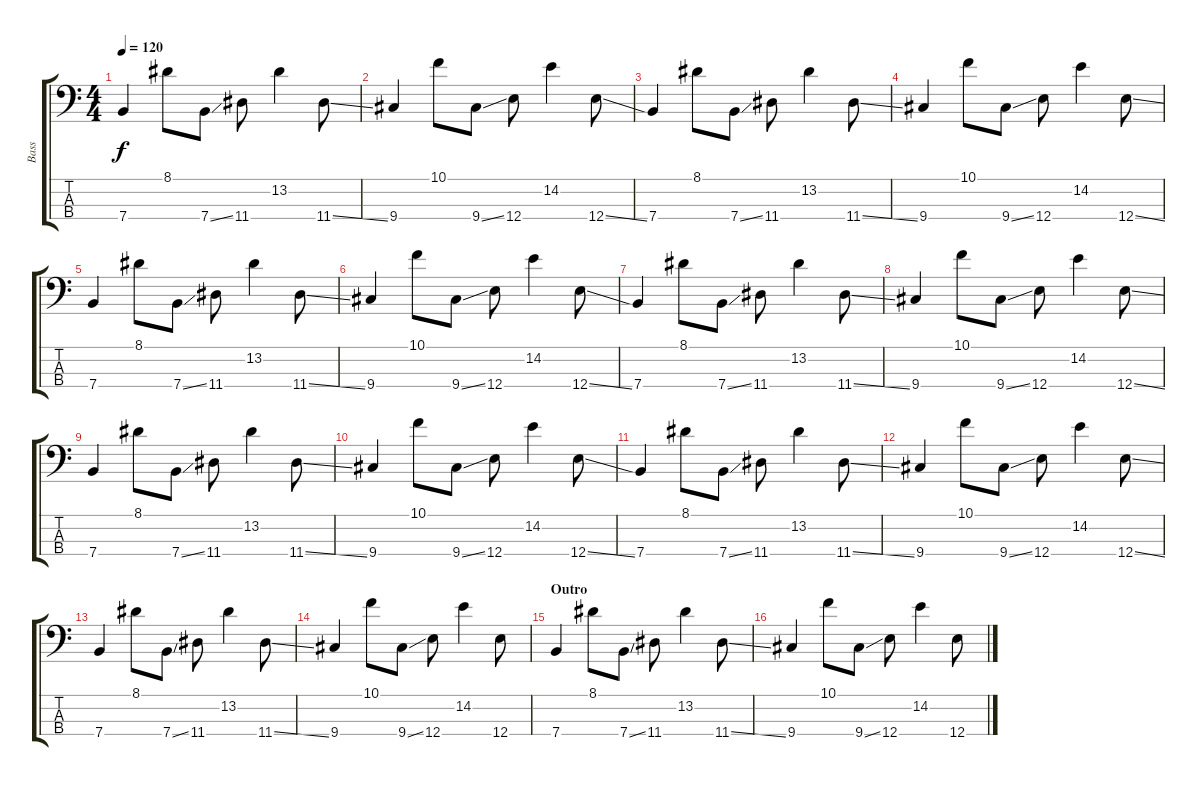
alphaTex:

\track ("Bass" "Bass") {instrument electricbassfinger}
\staff {score tabs}
\tuning (G2 D2 A1 E1) {hide}
\ts (4 4)
\tempo 120
\clef f4
\ks c
7.4.4{dy f} 8.1.8 7.4{ss}.8 11.4.8 13.2.4 11.4{ss}.8 |
9.4.4 10.1.8 9.4{ss}.8 12.4.8 14.2.4 12.4{ss}.8 |
7.4.4 8.1.8 7.4{ss}.8 11.4.8 13.2.4 11.4{ss}.8 |
9.4.4 10.1.8 9.4{ss}.8 12.4.8 14.2.4 12.4{ss}.8 |
7.4.4 8.1.8 7.4{ss}.8 11.4.8 13.2.4 11.4{ss}.8 |
9.4.4 10.1.8 9.4{ss}.8 12.4.8 14.2.4 12.4{ss}.8 |
7.4.4 8.1.8 7.4{ss}.8 11.4.8 13.2.4 11.4{ss}.8 |
9.4.4 10.1.8 9.4{ss}.8 12.4.8 14.2.4 12.4{ss}.8 |
7.4.4 8.1.8 7.4{ss}.8 11.4.8 13.2.4 11.4{ss}.8 |
9.4.4 10.1.8 9.4{ss}.8 12.4.8 14.2.4 12.4{ss}.8 |
7.4.4 8.1.8 7.4{ss}.8 11.4.8 13.2.4 11.4{ss}.8 |
9.4.4 10.1.8 9.4{ss}.8 12.4.8 14.2.4 12.4{ss}.8 |
7.4.4 8.1.8 7.4{ss}.8 11.4.8 13.2.4 11.4{ss}.8 |
9.4.4 10.1.8 9.4{ss}.8 12.4.8 14.2.4 12.4.8 |
\section ("" "Outro")
7.4.4 8.1.8 7.4{ss}.8 11.4.8 13.2.4 11.4{ss}.8 |
9.4.4 10.1.8 9.4{ss}.8 12.4.8 14.2.4 12.4{ss}.8
